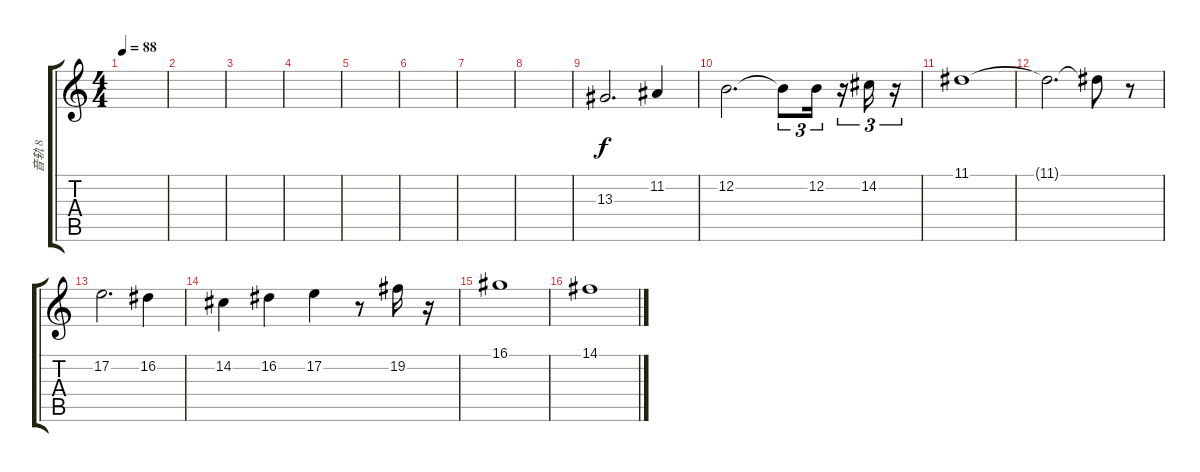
\track ("音轨 8" "音轨 8") {instrument trombone}
\staff {score tabs}
\tuning (E4 B3 G3 D3 A2 E2) {hide}
\ts (4 4)
\tempo 88
\clef g2
\ks c
|
|
|
|
|
|
|
|
13.3.2{d} 11.2.4 |
12.2.2{d} 12.2{t}.8{tu (3 2)} 12.2.16{tu (3 2)} r.16{tu (3 2)} 14.2.16{tu (3 2)} r.16{tu (3 2)} |
11.1.1 |
11.1{t}.2{d} 11.1{t}.8 r.8 |
17.2.2{d} 16.2.4 |
14.2.4 16.2.4 17.2.4 r.8 19.2.16 r.16 |
16.1.1 |
14.1.1{volume 0}
